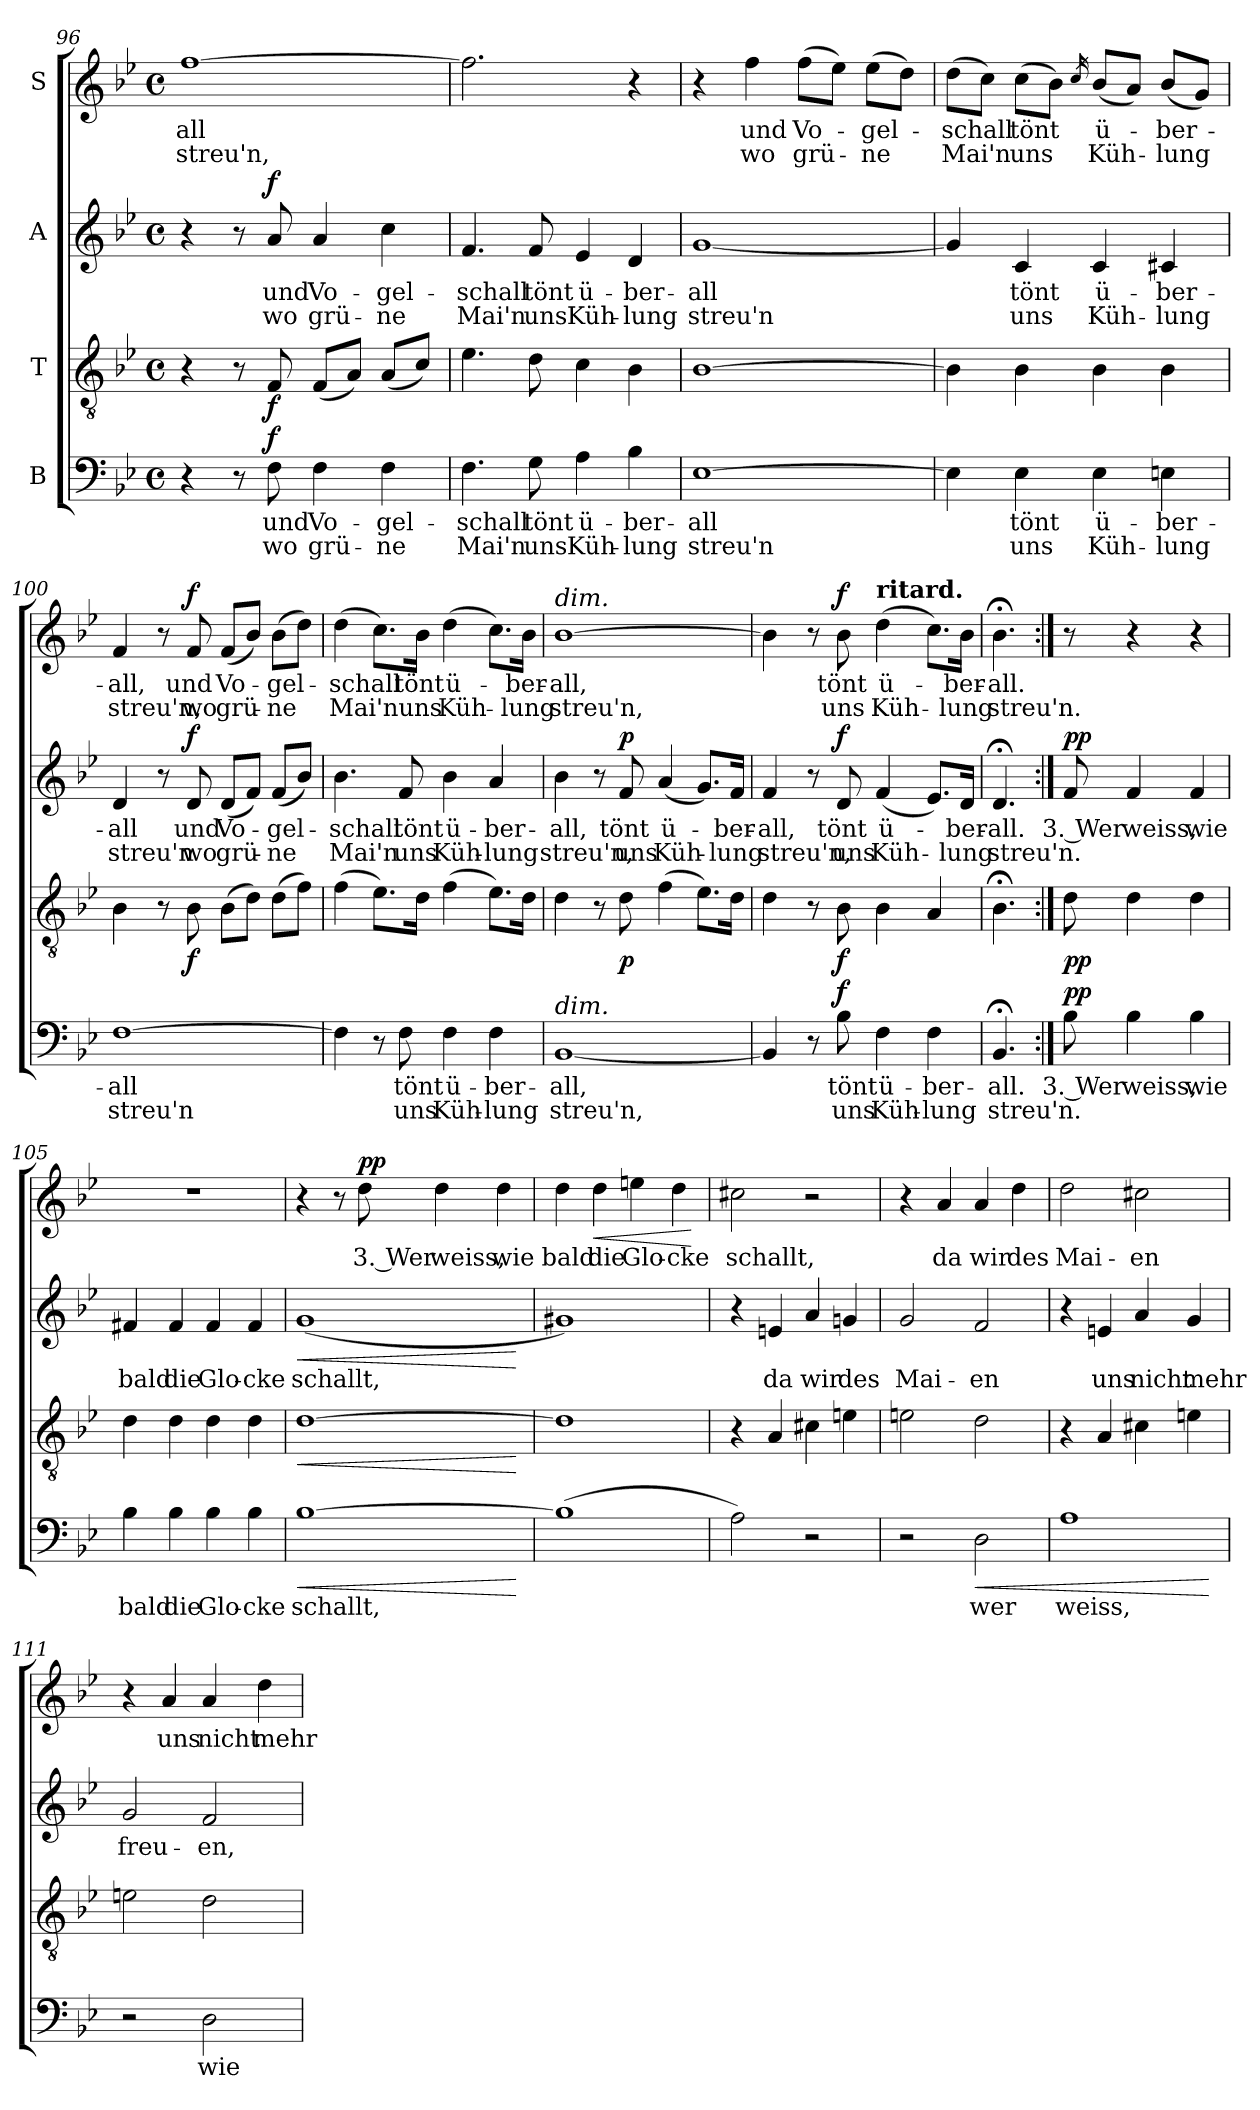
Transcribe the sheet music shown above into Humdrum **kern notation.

**kern	**text	**text	**dynam	**kern	**dynam	**kern	**text	**text	**dynam	**kern	**text	**text	**dynam
*part4	*part4	*part4	*part4	*part3	*part3	*part2	*part2	*part2	*part2	*part1	*part1	*part1	*part1
*staff4	*staff4	*staff4	*staff4	*staff3	*staff3	*staff2	*staff2	*staff2	*staff2	*staff1	*staff1	*staff1	*staff1
*I"B	*	*	*	*I"T	*	*I"A	*	*	*	*I"S	*	*	*
*clefF4	*	*	*	*clefGv2	*	*clefG2	*	*	*	*clefG2	*	*	*
*k[b-e-]	*	*	*	*k[b-e-]	*	*k[b-e-]	*	*	*	*k[b-e-]	*	*	*
*M4/4	*	*	*	*M4/4	*	*M4/4	*	*	*	*M4/4	*	*	*
*met(c)	*	*	*	*met(c)	*	*met(c)	*	*	*	*met(c)	*	*	*
=96	=96	=96	=96	=96	=96	=96	=96	=96	=96	=96	=96	=96	=96
!	!	!	!	!	!	!	!	!	!	!	!LO:LY:b	!LO:LY:b	!
4r	.	.	.	4r	.	4r	.	.	.	[1ff	-all	streu'n,	.
8r	.	.	.	8r	.	8r	.	.	.	.	.	.	.
!	!LO:LY:b	!LO:LY:b	!LO:DY:b	!	!LO:DY:b	!	!LO:LY:b	!LO:LY:b	!LO:DY:b	!	!	!	!
8F\	und	wo	f	8F/	f	8a/	und	wo	f	.	.	.	.
!	!LO:LY:b	!LO:LY:b	!	!	!	!	!LO:LY:b	!LO:LY:b	!	!	!	!	!
4F\	Vo-	grü-	.	(<8F/L	.	4a/	Vo-	grü-	.	.	.	.	.
.	.	.	.	8A/J)	.	.	.	.	.	.	.	.	.
!	!LO:LY:b	!LO:LY:b	!	!	!	!	!LO:LY:b	!LO:LY:b	!	!	!	!	!
4F\	-gel-	-ne	.	(<8A/L	.	4cc\	-gel-	-ne	.	.	.	.	.
.	.	.	.	8c/J)	.	.	.	.	.	.	.	.	.
=97	=97	=97	=97	=97	=97	=97	=97	=97	=97	=97	=97	=97	=97
!	!LO:LY:b	!LO:LY:b	!	!	!	!	!LO:LY:b	!LO:LY:b	!	!	!	!	!
4.F\	-schall	Mai'n	.	4.e-\	.	4.f/	-schall	Mai'n	.	2.ff\]	.	.	.
!	!LO:LY:b	!LO:LY:b	!	!	!	!	!LO:LY:b	!LO:LY:b	!	!	!	!	!
8G\	tönt	uns	.	8d\	.	8f/	tönt	uns	.	.	.	.	.
!	!LO:LY:b	!LO:LY:b	!	!	!	!	!LO:LY:b	!LO:LY:b	!	!	!	!	!
4A\	ü-	Küh-	.	4c\	.	4e-/	ü-	Küh-	.	.	.	.	.
!	!LO:LY:b	!LO:LY:b	!	!	!	!	!LO:LY:b	!LO:LY:b	!	!	!	!	!
4B-\	-ber-	-lung	.	4B-\	.	4d/	-ber-	-lung	.	4r	.	.	.
!!LO:LB:g=z
=98	=98	=98	=98	=98	=98	=98	=98	=98	=98	=98	=98	=98	=98
!	!LO:LY:b	!LO:LY:b	!	!	!	!	!LO:LY:b	!LO:LY:b	!	!	!	!	!
[1E-	-all	streu'n	.	[1B-	.	[1g	-all	streu'n	.	4r	.	.	.
!	!	!	!	!	!	!	!	!	!	!	!LO:LY:b	!LO:LY:b	!
.	.	.	.	.	.	.	.	.	.	4ff\	und	wo	.
!	!	!	!	!	!	!	!	!	!	!	!LO:LY:b	!LO:LY:b	!
.	.	.	.	.	.	.	.	.	.	(>8ff\L	Vo-	grü-	.
.	.	.	.	.	.	.	.	.	.	8ee-\J)	.	.	.
!	!	!	!	!	!	!	!	!	!	!	!LO:LY:b	!LO:LY:b	!
.	.	.	.	.	.	.	.	.	.	(>8ee-\L	-gel-	-ne	.
.	.	.	.	.	.	.	.	.	.	8dd\J)	.	.	.
=99	=99	=99	=99	=99	=99	=99	=99	=99	=99	=99	=99	=99	=99
!	!	!	!	!	!	!	!	!	!	!	!LO:LY:b	!LO:LY:b	!
4E-\]	.	.	.	4B-\]	.	4g/]	.	.	.	(>8dd\L	-schall	Mai'n	.
.	.	.	.	.	.	.	.	.	.	8cc\J)	.	.	.
!	!LO:LY:b	!LO:LY:b	!	!	!	!	!LO:LY:b	!LO:LY:b	!	!	!LO:LY:b	!LO:LY:b	!
4E-\	tönt	uns	.	4B-\	.	4c/	tönt	uns	.	(>8cc\L	tönt	uns	.
.	.	.	.	.	.	.	.	.	.	8b-\J)	.	.	.
.	.	.	.	.	.	.	.	.	.	16qcc/	.	.	.
!	!LO:LY:b	!LO:LY:b	!	!	!	!	!LO:LY:b	!LO:LY:b	!	!	!LO:LY:b	!LO:LY:b	!
4E-\	ü-	Küh-	.	4B-\	.	4c/	ü-	Küh-	.	(<8b-/L	ü-	Küh-	.
.	.	.	.	.	.	.	.	.	.	8a/J)	.	.	.
!	!LO:LY:b	!LO:LY:b	!	!	!	!	!LO:LY:b	!LO:LY:b	!	!	!LO:LY:b	!LO:LY:b	!
4En\	-ber-	-lung	.	4B-\	.	4c#X/	-ber-	-lung	.	(<8b-/L	-ber-	-lung	.
.	.	.	.	.	.	.	.	.	.	8g/J)	.	.	.
=100	=100	=100	=100	=100	=100	=100	=100	=100	=100	=100	=100	=100	=100
!	!LO:LY:b	!LO:LY:b	!	!	!	!	!LO:LY:b	!LO:LY:b	!	!	!LO:LY:b	!LO:LY:b	!
[1F	-all	streu'n	.	4B-\	.	4d/	-all	streu'n	.	4f/	-all,	streu'n,	.
.	.	.	.	8r	.	8r	.	.	.	8r	.	.	.
!	!	!	!	!	!LO:DY:b	!	!LO:LY:b	!LO:LY:b	!LO:DY:b	!	!LO:LY:b	!LO:LY:b	!LO:DY:b
.	.	.	.	8B-\	f	8d/	und	wo	f	8f/	und	wo	f
!	!	!	!	!	!	!	!LO:LY:b	!LO:LY:b	!	!	!LO:LY:b	!LO:LY:b	!
.	.	.	.	(>8B-\L	.	(>8d/L	Vo-	grü-	.	(<8f/L	Vo-	grü-	.
.	.	.	.	8d\J)	.	8f/J)	.	.	.	8b-/J)	.	.	.
!	!	!	!	!	!	!	!LO:LY:b	!LO:LY:b	!	!	!LO:LY:b	!LO:LY:b	!
.	.	.	.	(>8d\L	.	(<8f/L	-gel-	-ne	.	(>8b-\L	-gel-	-ne	.
.	.	.	.	8f\J)	.	8b-/J)	.	.	.	8dd\J)	.	.	.
!!LO:PB:g=z
=101	=101	=101	=101	=101	=101	=101	=101	=101	=101	=101	=101	=101	=101
!	!	!	!	!	!	!	!LO:LY:b	!LO:LY:b	!	!	!LO:LY:b	!LO:LY:b	!
4F\]	.	.	.	(>4f\	.	4.b-\	-schall	Mai'n	.	(>4dd\	-schall	Mai'n	.
8r	.	.	.	8.e-\L)	.	.	.	.	.	8.cc\L)	.	.	.
!	!LO:LY:b	!LO:LY:b	!	!	!	!	!LO:LY:b	!LO:LY:b	!	!	!	!	!
8F\	tönt	uns	.	.	.	8f/	tönt	uns	.	.	.	.	.
!	!	!	!	!	!	!	!	!	!	!	!LO:LY:b	!LO:LY:b	!
.	.	.	.	16d\Jk	.	.	.	.	.	16b-\Jk	tönt	uns	.
!	!LO:LY:b	!LO:LY:b	!	!	!	!	!LO:LY:b	!LO:LY:b	!	!	!LO:LY:b	!LO:LY:b	!
4F\	ü-	Küh-	.	(>4f\	.	4b-\	ü-	Küh-	.	(>4dd\	ü-	Küh-	.
!	!LO:LY:b	!LO:LY:b	!	!	!	!	!LO:LY:b	!LO:LY:b	!	!	!	!	!
4F\	-ber-	-lung	.	8.e-\L)	.	4a/	-ber-	-lung	.	8.cc\L)	.	.	.
!	!	!	!	!	!	!	!	!	!	!	!LO:LY:b	!LO:LY:b	!
.	.	.	.	16d\Jk	.	.	.	.	.	16b-\Jk	-ber-	-lung	.
=102	=102	=102	=102	=102	=102	=102	=102	=102	=102	=102	=102	=102	=102
!	!	!	!	!	!	!	!	!	!	!LO:TX:a:i:t=dim.	!	!	!
!LO:TX:a:i:t=dim.	!	!	!	!	!	!	!	!	!	!	!	!	!
!	!LO:LY:b	!LO:LY:b	!	!	!	!	!LO:LY:b	!LO:LY:b	!	!	!LO:LY:b	!LO:LY:b	!
[1BB-	-all,	streu'n,	.	4d\	.	4b-\	-all,	streu'n,	.	[1b-	-all,	streu'n,	.
.	.	.	.	8r	.	8r	.	.	.	.	.	.	.
!	!	!	!	!	!LO:DY:b	!	!LO:LY:b	!LO:LY:b	!LO:DY:b	!	!	!	!
.	.	.	.	8d\	p	8f/	tönt	uns	p	.	.	.	.
!	!	!	!	!	!	!	!LO:LY:b	!LO:LY:b	!	!	!	!	!
.	.	.	.	(>4f\	.	(<4a/	ü-	Küh-	.	.	.	.	.
.	.	.	.	8.e-\L)	.	8.g/L)	.	.	.	.	.	.	.
!	!	!	!	!	!	!	!LO:LY:b	!LO:LY:b	!	!	!	!	!
.	.	.	.	16d\Jk	.	16f/Jk	-ber-	-lung	.	.	.	.	.
=103	=103	=103	=103	=103	=103	=103	=103	=103	=103	=103	=103	=103	=103
!	!	!	!	!	!	!	!LO:LY:b	!LO:LY:b	!	!	!	!	!
4BB-/]	.	.	.	4d\	.	4f/	-all,	streu'n,	.	4b-\]	.	.	.
8r	.	.	.	8r	.	8r	.	.	.	8r	.	.	.
!	!LO:LY:b	!LO:LY:b	!LO:DY:b	!	!LO:DY:b	!	!LO:LY:b	!LO:LY:b	!LO:DY:b	!	!LO:LY:b	!LO:LY:b	!LO:DY:b
8B-\	tönt	uns	f	8B-\	f	8d/	tönt	uns	f	8b-\	tönt	uns	f
!	!	!	!	!	!	!	!	!	!	!LO:TX:a:B:t=ritard.	!	!	!
!	!LO:LY:b	!LO:LY:b	!	!	!	!	!LO:LY:b	!LO:LY:b	!	!	!LO:LY:b	!LO:LY:b	!
4F\	ü-	Küh-	.	4B-\	.	(>4f/	ü-	Küh-	.	(>4dd\	ü-	-Küh-	.
!	!LO:LY:b	!LO:LY:b	!	!	!	!	!	!	!	!	!	!	!
4F\	-ber-	-lung	.	4A/	.	8.e-/L)	.	.	.	8.cc\L)	.	.	.
!	!	!	!	!	!	!	!LO:LY:b	!LO:LY:b	!	!	!LO:LY:b	!LO:LY:b	!
.	.	.	.	.	.	16d/Jk	-ber-	-lung	.	16b-\Jk	-ber-	-lung	.
=104	=104	=104	=104	=104	=104	=104	=104	=104	=104	=104	=104	=104	=104
!	!LO:LY:b	!LO:LY:b	!	!	!	!	!LO:LY:b	!LO:LY:b	!	!	!LO:LY:b	!LO:LY:b	!
4.BB-;</	-all.	streu'n.	.	4.B-;<\	.	4.d;</	-all.	streu'n.	.	4.b-;<\	-all.	streu'n.	.
!!LO:PB:g=z
=104X7:|!	=104X7:|!	=104X7:|!	=104X7:|!	=104X7:|!	=104X7:|!	=104X7:|!	=104X7:|!	=104X7:|!	=104X7:|!	=104X7:|!	=104X7:|!	=104X7:|!	=104X7:|!
!	!LO:LY:b	!	!LO:DY:b	!	!LO:DY:b	!	!LO:LY:b	!	!LO:DY:b	!	!	!	!
8B-\	3. Wer	.	pp	8d\	pp	8f/	3. Wer	.	pp	8r	.	.	.
!	!LO:LY:b	!	!	!	!	!	!LO:LY:b	!	!	!	!	!	!
4B-\	weiss,	.	.	4d\	.	4f/	weiss,	.	.	4r	.	.	.
!	!LO:LY:b	!	!	!	!	!	!LO:LY:b	!	!	!	!	!	!
4B-\	wie	.	.	4d\	.	4f/	wie	.	.	4r	.	.	.
=105	=105	=105	=105	=105	=105	=105	=105	=105	=105	=105	=105	=105	=105
!	!LO:LY:b	!	!	!	!	!	!LO:LY:b	!	!	!	!	!	!
4B-\	bald	.	.	4d\	.	4f#X/	bald	.	.	1r	.	.	.
!	!LO:LY:b	!	!	!	!	!	!LO:LY:b	!	!	!	!	!	!
4B-\	die	.	.	4d\	.	4f#/	die	.	.	.	.	.	.
!	!LO:LY:b	!	!	!	!	!	!LO:LY:b	!	!	!	!	!	!
4B-\	Glo-	.	.	4d\	.	4f#/	Glo-	.	.	.	.	.	.
!	!LO:LY:b	!	!	!	!	!	!LO:LY:b	!	!	!	!	!	!
4B-\	-cke	.	.	4d\	.	4f#/	-cke	.	.	.	.	.	.
=106	=106	=106	=106	=106	=106	=106	=106	=106	=106	=106	=106	=106	=106
!	!LO:LY:b	!	!LO:HP:b	!	!LO:HP:b	!	!LO:LY:b	!	!LO:HP:b	!	!	!	!
[1B-	schallt,	.	<	[1d	<	(>1g	schallt,	.	<	4r	.	.	.
.	.	.	.	.	.	.	.	.	.	8r	.	.	.
!	!	!	!	!	!	!	!	!	!	!	!LO:LY:b	!	!LO:DY:b
.	.	.	.	.	.	.	.	.	.	8dd\	3. Wer	.	pp
!	!	!	!	!	!	!	!	!	!	!	!LO:LY:b	!	!
.	.	.	.	.	.	.	.	.	.	4dd\	weiss,	.	.
!	!	!	!	!	!	!	!	!	!	!	!LO:LY:b	!	!
.	.	.	.	.	.	.	.	.	.	4dd\	wie	.	.
.	.	.	[	.	[	.	.	.	[	.	.	.	.
=107	=107	=107	=107	=107	=107	=107	=107	=107	=107	=107	=107	=107	=107
!	!	!	!	!	!	!	!	!	!	!	!LO:LY:b	!	!
(>1B-]	.	.	.	1d]	.	1g#X)	.	.	.	4dd\	bald	.	.
!	!	!	!	!	!	!	!	!	!	!	!LO:LY:b	!	!LO:HP:b
.	.	.	.	.	.	.	.	.	.	4dd\	die	.	<
!	!	!	!	!	!	!	!	!	!	!	!LO:LY:b	!	!
.	.	.	.	.	.	.	.	.	.	4een\	Glo-	.	.
!	!	!	!	!	!	!	!	!	!	!	!LO:LY:b	!	!
.	.	.	.	.	.	.	.	.	.	4dd\	-cke	.	.
.	.	.	.	.	.	.	.	.	.	.	.	.	[
=108	=108	=108	=108	=108	=108	=108	=108	=108	=108	=108	=108	=108	=108
!	!	!	!	!	!	!	!	!	!	!	!LO:LY:b	!	!
2A\)	.	.	.	4r	.	4r	.	.	.	2cc#X\	schallt,	.	.
!	!	!	!	!	!	!	!LO:LY:b	!	!	!	!	!	!
.	.	.	.	4A/	.	4en/	da	.	.	.	.	.	.
!	!	!	!	!	!	!	!LO:LY:b	!	!	!	!	!	!
2r	.	.	.	4c#X\	.	4a/	wir	.	.	2r	.	.	.
!	!	!	!	!	!	!	!LO:LY:b	!	!	!	!	!	!
.	.	.	.	4en\	.	4gn/	des	.	.	.	.	.	.
=109	=109	=109	=109	=109	=109	=109	=109	=109	=109	=109	=109	=109	=109
!	!	!	!	!	!	!	!LO:LY:b	!	!	!	!	!	!
2r	.	.	.	2en\	.	2g/	Mai-	.	.	4r	.	.	.
!	!	!	!	!	!	!	!	!	!	!	!LO:LY:b	!	!
.	.	.	.	.	.	.	.	.	.	4a/	da	.	.
!	!LO:LY:b	!	!LO:HP:b	!	!	!	!LO:LY:b	!	!	!	!LO:LY:b	!	!
2D\	wer	.	<	2d\	.	2f/	-en	.	.	4a/	wir	.	.
!	!	!	!	!	!	!	!	!	!	!	!LO:LY:b	!	!
.	.	.	.	.	.	.	.	.	.	4dd\	des	.	.
!!LO:LB:g=z
=110	=110	=110	=110	=110	=110	=110	=110	=110	=110	=110	=110	=110	=110
!	!LO:LY:b	!	!	!	!	!	!	!	!	!	!LO:LY:b	!	!
1A	weiss,	.	.	4r	.	4r	.	.	.	2dd\	Mai-	.	.
!	!	!	!	!	!	!	!LO:LY:b	!	!	!	!	!	!
.	.	.	.	4A/	.	4en/	uns	.	.	.	.	.	.
!	!	!	!	!	!	!	!LO:LY:b	!	!	!	!LO:LY:b	!	!
.	.	.	.	4c#X\	.	4a/	nicht	.	.	2cc#X\	-en	.	.
!	!	!	!	!	!	!	!LO:LY:b	!	!	!	!	!	!
.	.	.	.	4en\	.	4g/	mehr	.	.	.	.	.	.
.	.	.	[	.	.	.	.	.	.	.	.	.	.
=111	=111	=111	=111	=111	=111	=111	=111	=111	=111	=111	=111	=111	=111
!	!	!	!	!	!	!	!LO:LY:b	!	!	!	!	!	!
2r	.	.	.	2en\	.	2g/	freu-	.	.	4r	.	.	.
!	!	!	!	!	!	!	!	!	!	!	!LO:LY:b	!	!
.	.	.	.	.	.	.	.	.	.	4a/	uns	.	.
!	!LO:LY:b	!	!	!	!	!	!LO:LY:b	!	!	!	!LO:LY:b	!	!
2D\	wie	.	.	2d\	.	2f/	-en,	.	.	4a/	nicht	.	.
!	!	!	!	!	!	!	!	!	!	!	!LO:LY:b	!	!
.	.	.	.	.	.	.	.	.	.	4dd\	mehr	.	.
=	=	=	=	=	=	=	=	=	=	=	=	=	=
*-	*-	*-	*-	*-	*-	*-	*-	*-	*-	*-	*-	*-	*-
